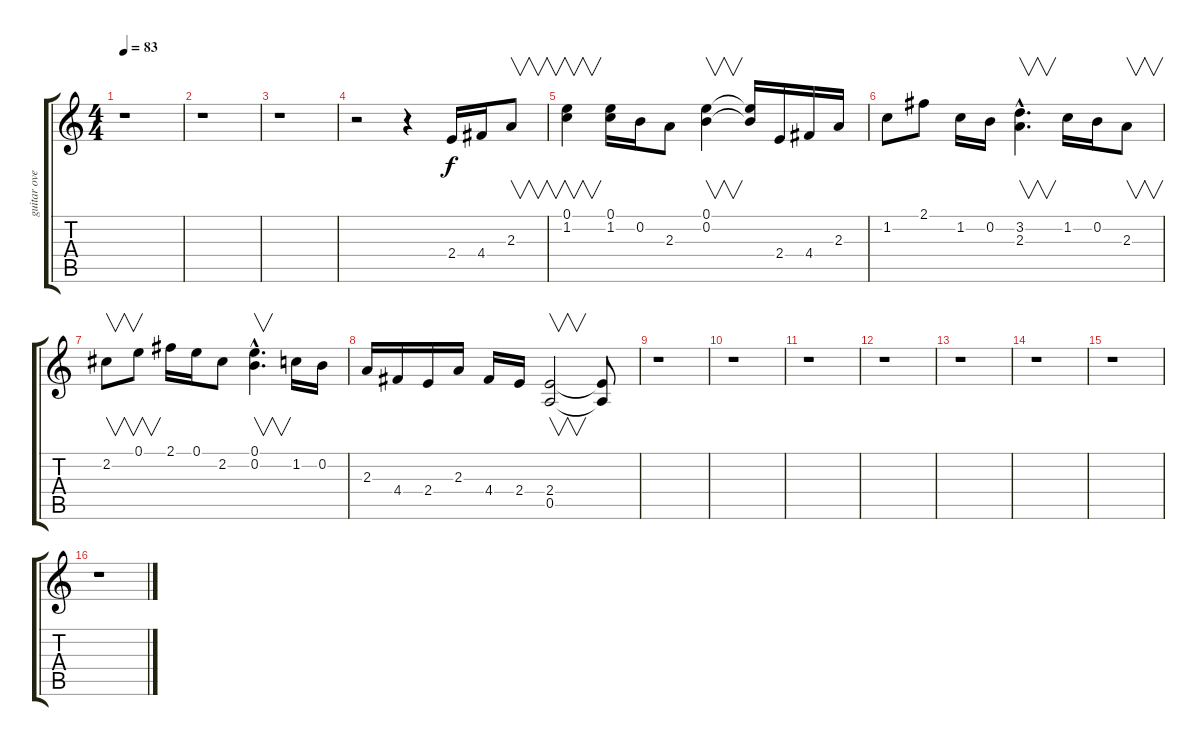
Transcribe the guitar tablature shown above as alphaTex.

\track ("guitar over" "guitar ove") {instrument overdrivenguitar}
\staff {score tabs}
\tuning (E4 B3 G3 D3 A2 E2) {hide}
\ts (4 4)
\tempo 83
\clef g2
\ks c
r.1{dy f instrument overdrivenguitar} |
r.1 |
r.1 |
r.2 r.4 2.4.16 4.4.16 2.3.8{v} |
(0.1 1.2).4{v} (0.1 1.2).16 0.2.16 2.3.8 (0.1 0.2).4{v} (0.1{t} 0.2{t}).16 2.4.16 4.4.16 2.3.16 |
1.2.8 2.1.8 1.2.16 0.2.16 (3.2{hac} 2.3{hac}).4{v d} 1.2.16 0.2.16 2.3.8{v} |
2.2.8{v} 0.1.8{v} 2.1.16 0.1.16 2.2.8 (0.1{hac} 0.2{hac}).4{v d} 1.2.16 0.2.16 |
2.3.16 4.4.16 2.4.16 2.3.16 4.4.16 2.4.16 (2.4 0.5).2{v} (2.4{t} 0.5{t}).8 |
r.1 |
r.1 |
r.1 |
r.1 |
r.1 |
r.1 |
r.1 |
r.1
